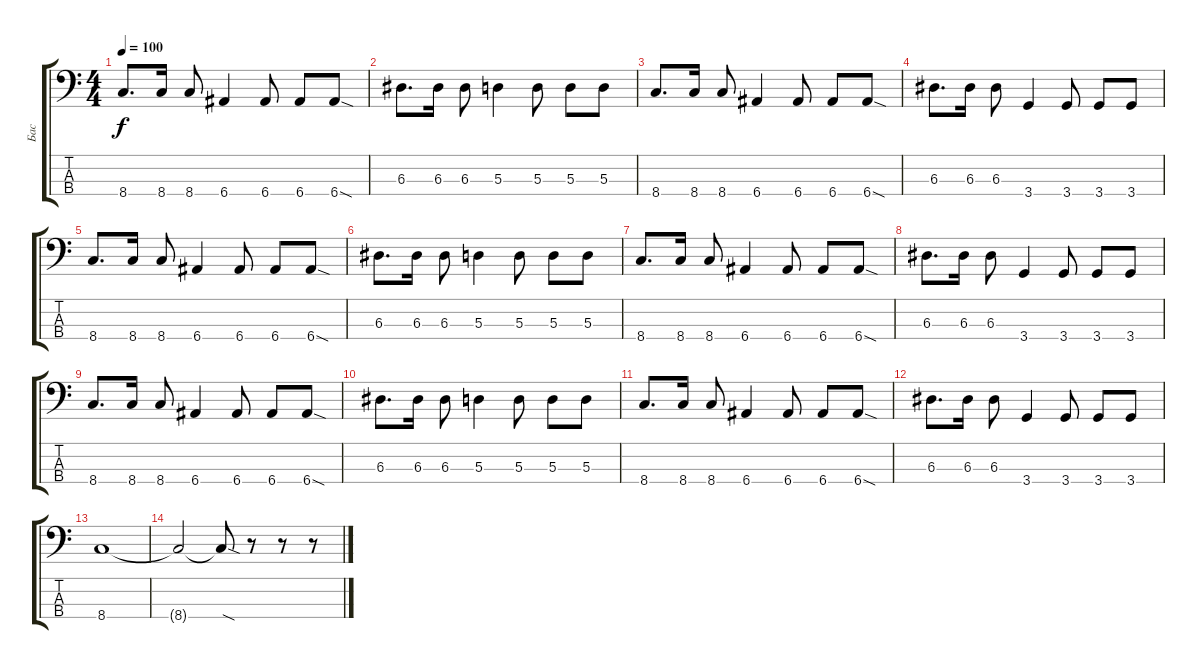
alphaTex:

\track ("Бас" "Бас") {instrument electricbassfinger}
\staff {score tabs}
\tuning (G2 D2 A1 E1) {hide}
\ts (4 4)
\tempo 100
\clef f4
\ks c
8.4.8{d dy f} 8.4.16 8.4.8 6.4.4 6.4.8 6.4.8 6.4{sod}.8 |
6.3.8{d} 6.3.16 6.3.8 5.3.4 5.3.8 5.3.8 5.3.8 |
8.4.8{d} 8.4.16 8.4.8 6.4.4 6.4.8 6.4.8 6.4{sod}.8 |
6.3.8{d} 6.3.16 6.3.8 3.4.4 3.4.8 3.4.8 3.4.8 |
8.4.8{d} 8.4.16 8.4.8 6.4.4 6.4.8 6.4.8 6.4{sod}.8 |
6.3.8{d} 6.3.16 6.3.8 5.3.4 5.3.8 5.3.8 5.3.8 |
8.4.8{d} 8.4.16 8.4.8 6.4.4 6.4.8 6.4.8 6.4{sod}.8 |
6.3.8{d} 6.3.16 6.3.8 3.4.4 3.4.8 3.4.8 3.4.8 |
8.4.8{d} 8.4.16 8.4.8 6.4.4 6.4.8 6.4.8 6.4{sod}.8 |
6.3.8{d} 6.3.16 6.3.8 5.3.4 5.3.8 5.3.8 5.3.8 |
8.4.8{d} 8.4.16 8.4.8 6.4.4 6.4.8 6.4.8 6.4{sod}.8 |
6.3.8{d} 6.3.16 6.3.8 3.4.4 3.4.8 3.4.8 3.4.8 |
8.4.1 |
8.4{t}.2 8.4{sod t}.8 r.8 r.8 r.8
